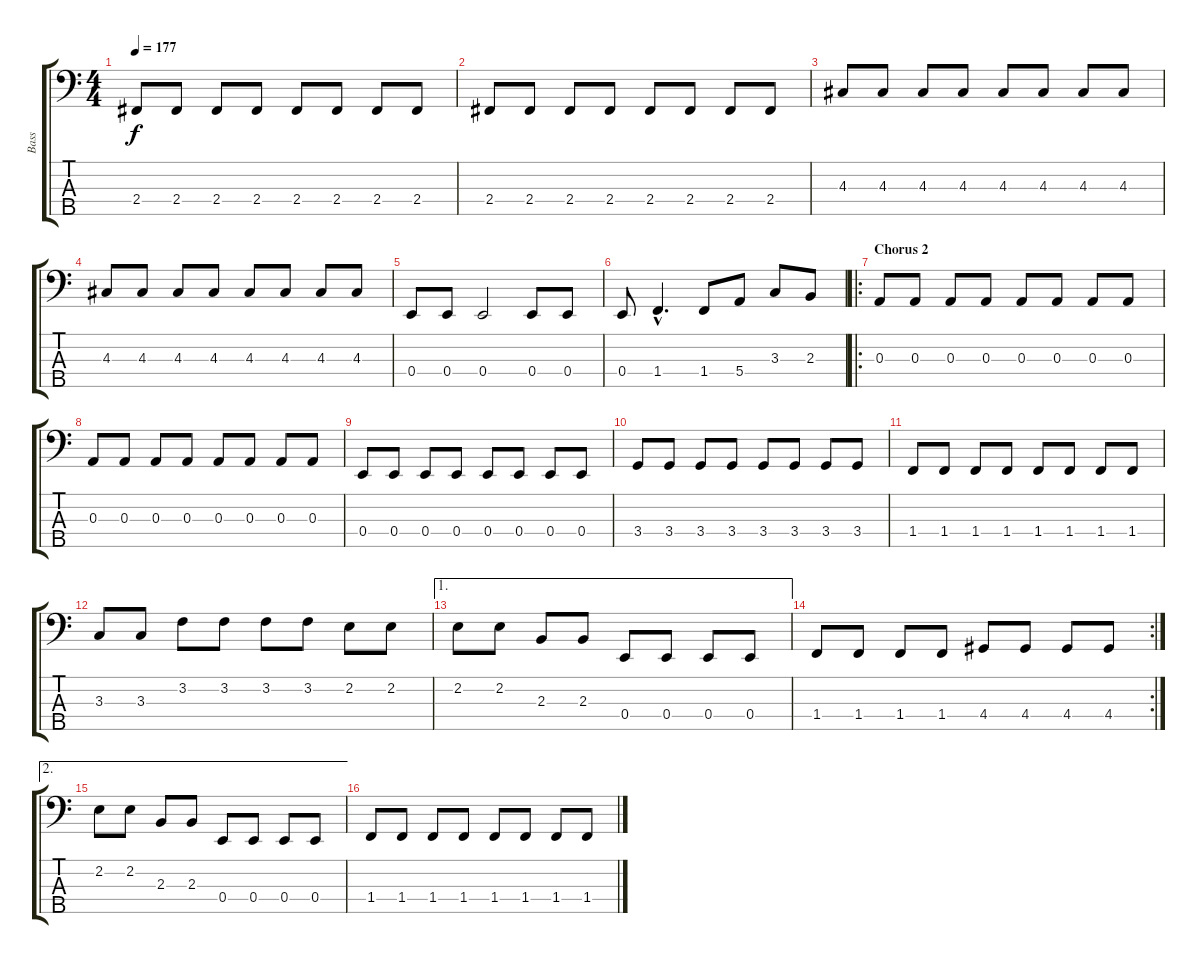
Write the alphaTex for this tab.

\track ("Bass" "Bass") {instrument electricbassfinger}
\staff {score tabs}
\tuning (G2 D2 A1 E1 B0) {hide}
\ts (4 4)
\tempo 177
\clef f4
\ks c
2.4.8{dy f} 2.4.8 2.4.8 2.4.8 2.4.8 2.4.8 2.4.8 2.4.8 |
2.4.8 2.4.8 2.4.8 2.4.8 2.4.8 2.4.8 2.4.8 2.4.8 |
4.3.8 4.3.8 4.3.8 4.3.8 4.3.8 4.3.8 4.3.8 4.3.8 |
4.3.8 4.3.8 4.3.8 4.3.8 4.3.8 4.3.8 4.3.8 4.3.8 |
0.4.8 0.4.8 0.4.2 0.4.8 0.4.8 |
0.4.8 1.4{hac}.4{d} 1.4.8 5.4.8 3.3.8 2.3.8 |
\ro
\section ("" "Chorus 2")
0.3.8 0.3.8 0.3.8 0.3.8 0.3.8 0.3.8 0.3.8 0.3.8 |
0.3.8 0.3.8 0.3.8 0.3.8 0.3.8 0.3.8 0.3.8 0.3.8 |
0.4.8 0.4.8 0.4.8 0.4.8 0.4.8 0.4.8 0.4.8 0.4.8 |
3.4.8 3.4.8 3.4.8 3.4.8 3.4.8 3.4.8 3.4.8 3.4.8 |
1.4.8 1.4.8 1.4.8 1.4.8 1.4.8 1.4.8 1.4.8 1.4.8 |
3.3.8 3.3.8 3.2.8 3.2.8 3.2.8 3.2.8 2.2.8 2.2.8 |
\ae 1
2.2.8 2.2.8 2.3.8 2.3.8 0.4.8 0.4.8 0.4.8 0.4.8 |
\rc 2
1.4.8 1.4.8 1.4.8 1.4.8 4.4.8 4.4.8 4.4.8 4.4.8 |
\ae 2
2.2.8 2.2.8 2.3.8 2.3.8 0.4.8 0.4.8 0.4.8 0.4.8 |
1.4.8 1.4.8 1.4.8 1.4.8 1.4.8 1.4.8 1.4.8 1.4.8
